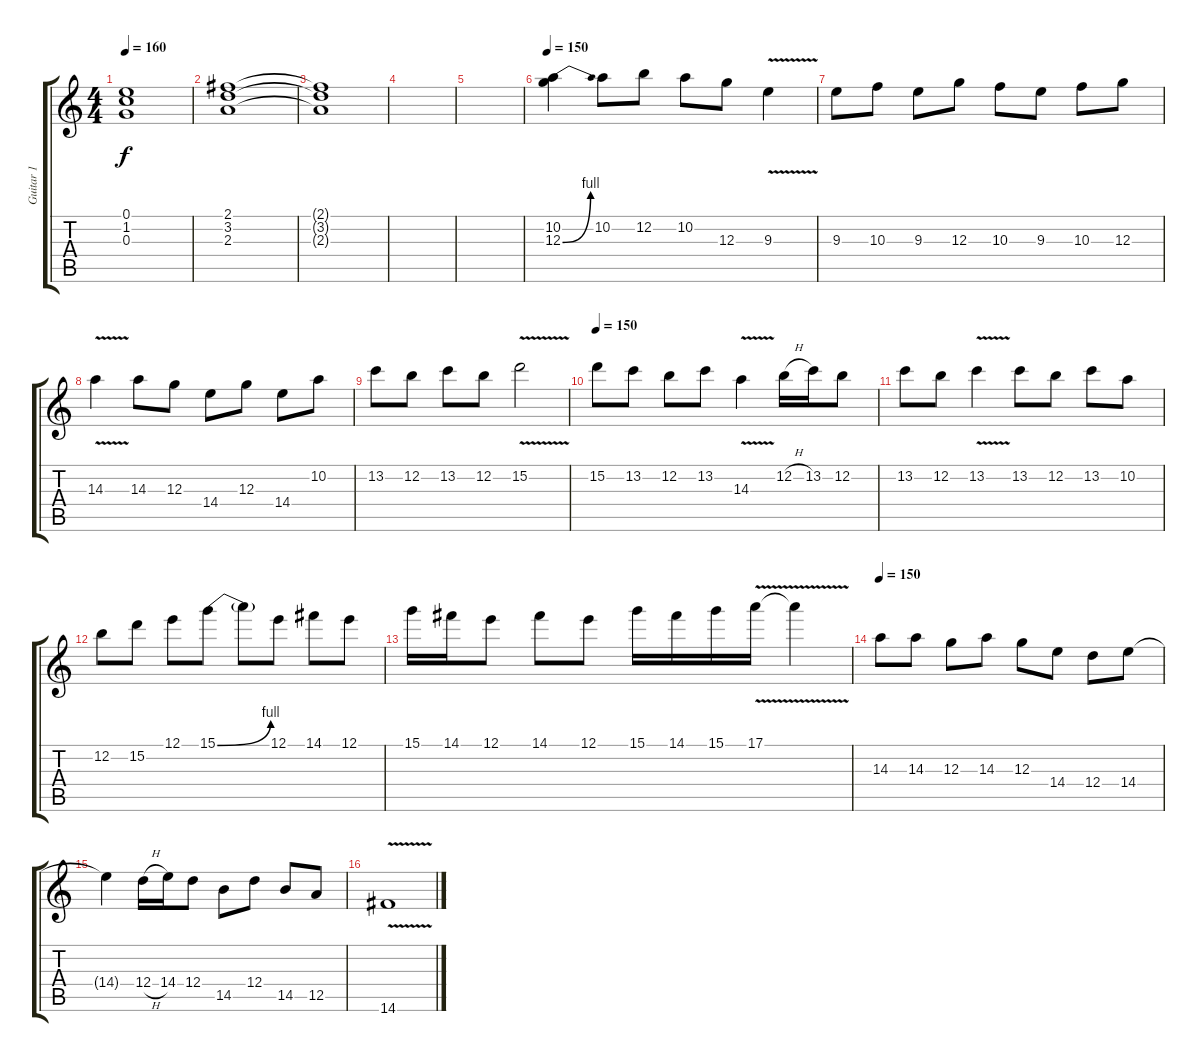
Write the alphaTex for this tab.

\track ("Guitar 1" "Guitar 1") {instrument distortionguitar}
\staff {score tabs}
\tuning (E4 B3 G3 D3 A2 E2) {hide}
\ts (4 4)
\tempo 160
\clef g2
\ks c
(0.1{t} 1.2{t} 0.3{t}).1{dy f} |
(2.1 3.2 2.3).1 |
(2.1{t} 3.2{t} 2.3{t}).1 |
|
|
\tempo 150
(10.2 12.3{be (bend 0 0 60 4)}).4{instrument distortionguitar} 10.2.8 12.2.8 10.2.8 12.3.8 9.3{v}.4 |
9.3.8 10.3.8 9.3.8 12.3.8 10.3.8 9.3.8 10.3.8 12.3.8 |
14.3{v}.4 14.3.8 12.3.8 14.4.8 12.3.8 14.4.8 10.2.8 |
13.2.8 12.2.8 13.2.8 12.2.8 15.2{v}.2 |
\tempo 150
15.2.8 13.2.8 12.2.8 13.2.8 14.3{v}.4 12.2{h}.16 13.2.16 12.2.8 |
13.2.8 12.2.8 13.2{v}.4 13.2.8 12.2.8 13.2.8 10.2.8 |
12.2.8 15.2.8 12.1.8 15.1{be (bend 0 0 60 4)}.8 15.1{t}.8 12.1.8 14.1.8 12.1.8 |
15.1.16 14.1.16 12.1.8 14.1.8 12.1.8 15.1.16 14.1.16 15.1.16 17.1{v}.16 17.1{t}.4 |
\tempo 150
14.3.8 14.3.8 12.3.8 14.3.8 12.3.8 14.4.8 12.4.8 14.4.8 |
14.4{t}.4 12.4{h}.16 14.4.16 12.4.8 14.5.8 12.4.8 14.5.8 12.5.8 |
14.6{v}.1
